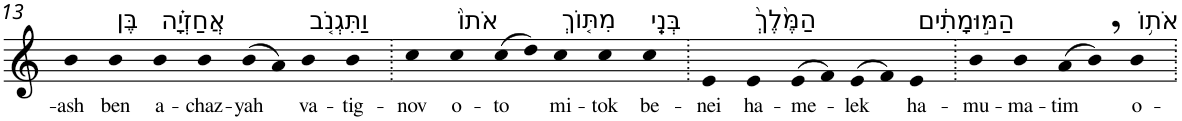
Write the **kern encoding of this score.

**kern	**text
*part1	*part1
*staff1	*staff1
*I"Piano	*
*I'Pno	*
!!LO:PB:g=z
*clefG2	*
*k[]	*
=13	=13
!	!LO:LY:b
4b	-ash
!LO:TX:a:t=בֶּן	!
!	!LO:LY:b
4b	ben
!LO:TX:a:t=אֲחַזְיָ֗ה	!
!	!LO:LY:b
4b	a-
!	!LO:LY:b
4b	-chaz-
!	!LO:LY:b
(>8b	-yah
8a)	.
!LO:TX:a:t=וַתִּגְנֹ֤ב	!
!	!LO:LY:b
4b	va-
!	!LO:LY:b
4b	-tig-
=14.	=14.
!	!LO:LY:b
4cc	-nov
!LO:TX:a:t=אֹתוֹ֙	!
!	!LO:LY:b
4cc	o-
!	!LO:LY:b
(>8cc	-to
8dd)	.
!LO:TX:a:t=מִתּ֤וֹךְ	!
!	!LO:LY:b
4cc	mi-
!	!LO:LY:b
4cc	-tok
!LO:TX:a:t=בְּנֵֽי	!
!	!LO:LY:b
4cc	be-
=15.	=15.
!	!LO:LY:b
4e	-nei
!LO:TX:a:t=הַמֶּ֙לֶךְ֙	!
!	!LO:LY:b
4e	ha-
!	!LO:LY:b
(>8e	-me-
8f)	.
!	!LO:LY:b
(>8e	-lek
8f)	.
!LO:TX:a:t=הַמּ֣וּמָתִ֔ים	!
!	!LO:LY:b
4e	ha-
=16.	=16.
!	!LO:LY:b
4b	-mu-
!	!LO:LY:b
4b	-ma-
!	!LO:LY:b
(>8a	-tim
8b,)	.
!LO:TX:a:t=אֹת֥וֹ	!
!	!LO:LY:b
4b	o-
=.	=.
*-	*-
